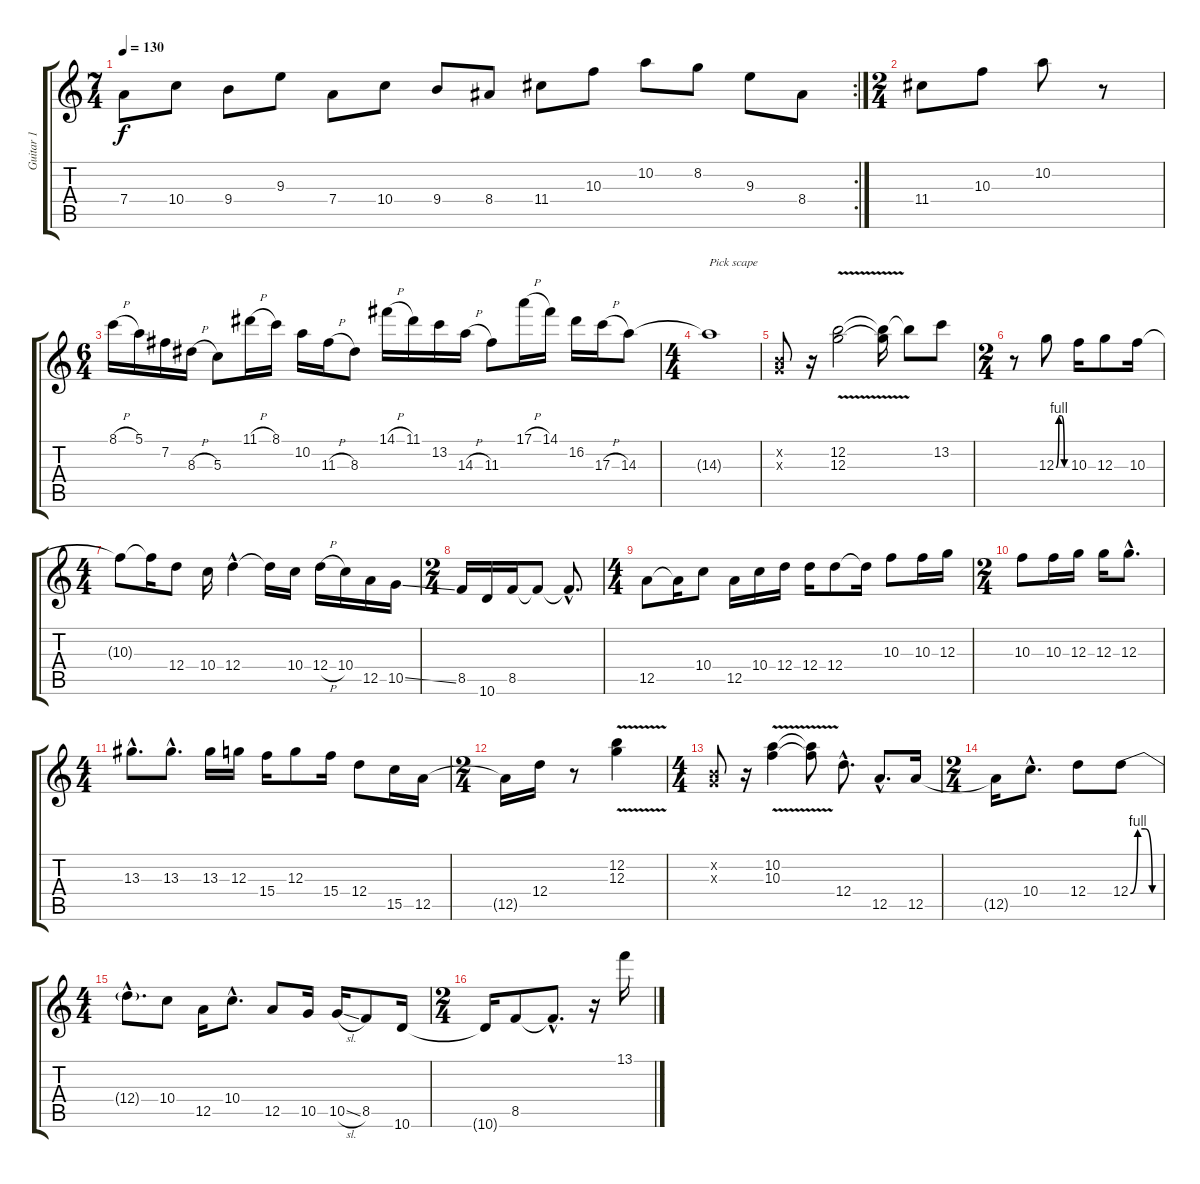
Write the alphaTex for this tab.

\track ("Guitar 1" "Guitar 1") {instrument electricguitarjazz}
\staff {score tabs}
\tuning (E4 B3 G3 D3 A2 E2) {hide}
\rc 2
\ts (7 4)
\tempo 130
\clef g2
\ks c
7.4.8{dy f} 10.4.8 9.4.8 9.3.8 7.4.8 10.4.8 9.4.8 8.4.8 11.4.8 10.3.8 10.2.8 8.2.8 9.3.8 8.4.8 |
\ts (2 4)
11.4.8 10.3.8 10.2.8 r.8 |
\ts (6 4)
8.1{h}.16 5.1.16 7.2.16 8.3{h}.16 5.3.8 11.1{h}.16 8.1.16 10.2.16 11.3{h}.16 8.3.8 14.1{h}.16 11.1.16 13.2.16 14.3{h}.16 11.3.8 17.1{h}.16 14.1.16 16.2.16 17.3{h}.16 14.3.8 |
\ts (4 4)
14.3{t}.1{txt "Pick scape"} |
(0.2{x} 0.3{x}).8 r.16 (12.2{v} 12.3{v}).2 (12.2{t} 12.3{t}).16 12.2{t}.8 13.2.8 |
\ts (2 4)
r.8 12.3{be (custom 0 0 15 4 30 4 45 0 60 0)}.8 10.3.16 12.3.8 10.3.16 |
\ts (4 4)
10.3{t}.8 10.3{t}.16 12.4.8 10.4.16 12.4{hac}.4 12.4{t}.16 10.4.16 12.4{h}.16 10.4.16 12.5.16 10.5{ss}.16 |
\ts (2 4)
8.5.16 10.6.16 8.5.16 8.5{t}.8 8.5{hac t}.8{d} |
\ts (4 4)
12.5.8 12.5{t}.16 10.4.8 12.5.16 10.4.16 12.4.16 12.4.16 12.4.8 12.4{t}.16 10.3.8 10.3.16 12.3.16 |
\ts (2 4)
10.3.8 10.3.16 12.3.16 12.3.16 12.3{hac}.8{d} |
\ts (4 4)
13.3{hac}.8{d} 13.3{hac}.8{d} 13.3.16 12.3.16 15.4.16 12.3.8 15.4.16 12.4.8 15.5.16 12.5.16 |
\ts (2 4)
12.5{t}.16 12.4.16 r.8 (12.2{v} 12.3{v}).4 |
\ts (4 4)
(0.2{x} 0.3{x}).8 r.16 (10.2{v} 10.3{v}).4 (10.2{t} 10.3{t}).8 12.4{hac}.8{d} 12.5{hac}.8{d} 12.5.16 |
\ts (2 4)
12.5{t}.16 10.4{hac}.8{d} 12.4.8 12.4{be (custom 0 0 15 4 30 4 45 0 60 0)}.8 |
\ts (4 4)
12.4{hac t}.8{d} 10.4.8 12.5.16 10.4{hac}.8{d} 12.5.8 10.5.16 10.5{sl}.16 8.5.8 10.6.16 |
\ts (2 4)
10.6{t}.16 8.5.8 8.5{hac t}.8{d} r.16 13.1{sl}.16
